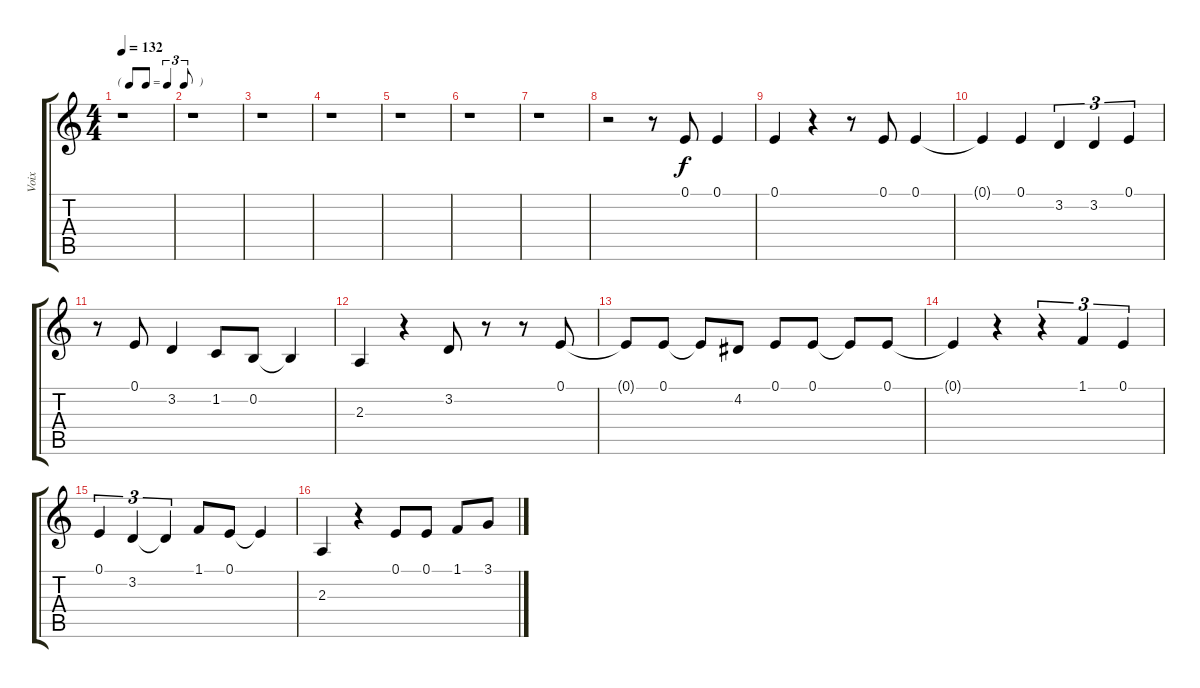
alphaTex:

\track ("Voix" "Voix") {instrument synthvoice}
\staff {score tabs}
\tuning (E4 B3 G3 D3 A2 E2) {hide}
\ts (4 4)
\tf triplet8th
\tempo 132
\clef g2
\ks c
r.1{dy f} |
r.1 |
r.1 |
r.1 |
r.1 |
r.1 |
r.1 |
r.2 r.8 0.1.8 0.1.4 |
0.1.4 r.4 r.8 0.1.8 0.1.4 |
0.1{t}.4 0.1.4 3.2.4{tu (3 2)} 3.2.4{tu (3 2)} 0.1.4{tu (3 2)} |
r.8 0.1.8 3.2.4 1.2.8 0.2.8 0.2{t}.4 |
2.3.4 r.4 3.2.8 r.8 r.8 0.1.8 |
0.1{t}.8 0.1.8 0.1{t}.8 4.2.8 0.1.8 0.1.8 0.1{t}.8 0.1.8 |
0.1{t}.4 r.4 r.4{tu (3 2)} 1.1.4{tu (3 2)} 0.1.4{tu (3 2)} |
0.1.4{tu (3 2)} 3.2.4{tu (3 2)} 3.2{t}.4{tu (3 2)} 1.1.8 0.1.8 0.1{t}.4 |
2.3.4 r.4 0.1.8 0.1.8 1.1.8 3.1.8
